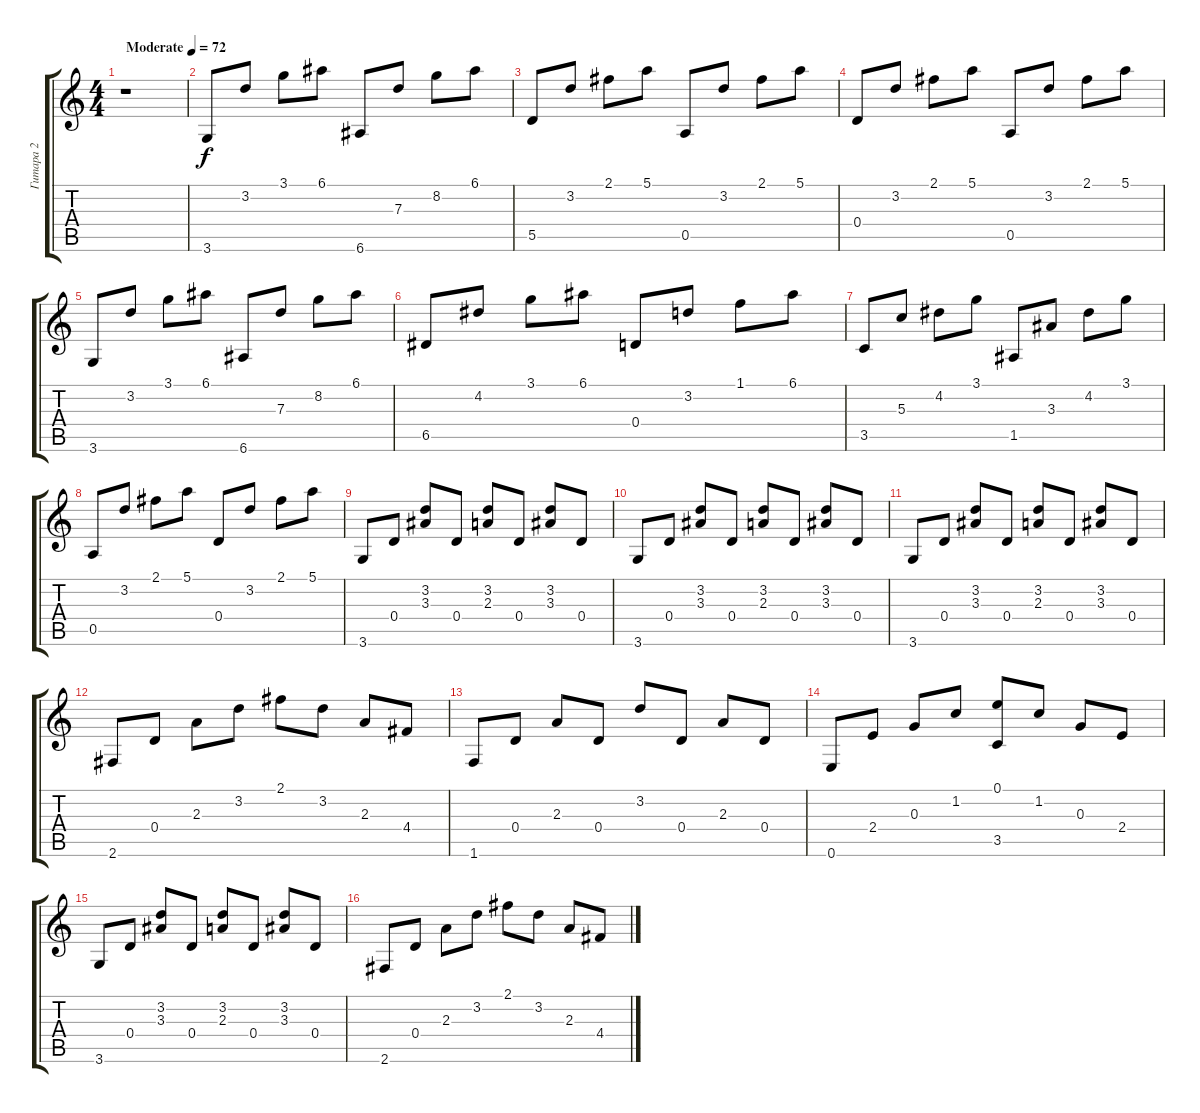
\track ("Гитара 2" "Гитара 2") {instrument acousticguitarsteel}
\staff {score tabs}
\tuning (E4 B3 G3 D3 A2 E2) {hide}
\ts (4 4)
\tempo (72 "Moderate")
\clef g2
\ks c
r.1{dy f instrument acousticguitarsteel} |
3.6.8{instrument acousticguitarsteel} 3.2.8 3.1.8 6.1.8 6.6.8 7.3.8 8.2.8 6.1.8 |
5.5.8 3.2.8 2.1.8 5.1.8 0.5.8 3.2.8 2.1.8 5.1.8 |
0.4.8 3.2.8 2.1.8 5.1.8 0.5.8 3.2.8 2.1.8 5.1.8 |
3.6.8 3.2.8 3.1.8 6.1.8 6.6.8 7.3.8 8.2.8 6.1.8 |
6.5.8 4.2.8 3.1.8 6.1.8 0.4.8 3.2.8 1.1.8 6.1.8 |
3.5.8 5.3.8 4.2.8 3.1.8 1.5.8 3.3.8 4.2.8 3.1.8 |
0.5.8 3.2.8 2.1.8 5.1.8 0.4.8 3.2.8 2.1.8 5.1.8 |
3.6.8 0.4.8 (3.2 3.3).8 0.4.8 (3.2 2.3).8 0.4.8 (3.2 3.3).8 0.4.8 |
3.6.8 0.4.8 (3.2 3.3).8 0.4.8 (3.2 2.3).8 0.4.8 (3.2 3.3).8 0.4.8 |
3.6.8 0.4.8 (3.2 3.3).8 0.4.8 (3.2 2.3).8 0.4.8 (3.2 3.3).8 0.4.8 |
2.6.8 0.4.8 2.3.8 3.2.8 2.1.8 3.2.8 2.3.8 4.4.8 |
1.6.8 0.4.8 2.3.8 0.4.8 3.2.8 0.4.8 2.3.8 0.4.8 |
0.6.8 2.4.8 0.3.8 1.2.8 (0.1 3.5).8 1.2.8 0.3.8 2.4.8 |
3.6.8 0.4.8 (3.2 3.3).8 0.4.8 (3.2 2.3).8 0.4.8 (3.2 3.3).8 0.4.8 |
2.6.8 0.4.8 2.3.8 3.2.8 2.1.8 3.2.8 2.3.8 4.4.8
